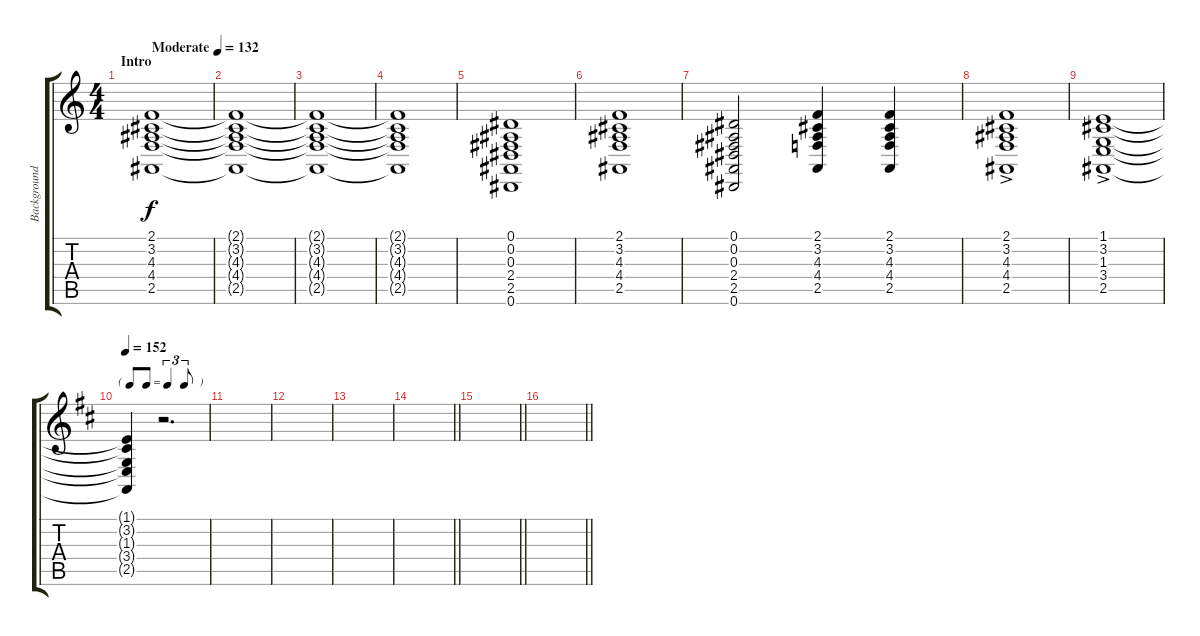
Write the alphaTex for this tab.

\track ("Background 3" "Background") {instrument stringensemble1}
\staff {score tabs}
\tuning (Eb4 Bb3 Gb3 Db3 Ab2 Eb2) {hide}
\ts (4 4)
\section ("" "Intro")
\tempo (132 "Moderate")
\clef g2
\ks c
(2.1 3.2 4.3 4.4 2.5).1{dy f instrument stringensemble1} |
(2.1{t} 3.2{t} 4.3{t} 4.4{t} 2.5{t}).1 |
(2.1{t} 3.2{t} 4.3{t} 4.4{t} 2.5{t}).1 |
(2.1{t} 3.2{t} 4.3{t} 4.4{t} 2.5{t}).1 |
(0.1 0.2 0.3 2.4 2.5 0.6).1 |
(2.1 3.2 4.3 4.4 2.5).1 |
(0.1 0.2 0.3 2.4 2.5 0.6).2 (2.1 3.2 4.3 4.4 2.5).4 (2.1 3.2 4.3 4.4 2.5).4 |
(2.1{ac} 3.2 4.3 4.4 2.5).1 |
(1.1{ac} 3.2 1.3 3.4 2.5).1 |
\tf triplet8th
\tempo 152
\ks d
(1.1{t} 3.2{t} 1.3{t} 3.4{t} 2.5{t}).4 r.2{d} |
|
|
|
\barLineRight lightlight
|
\barLineRight lightlight
|
\barLineRight lightlight
